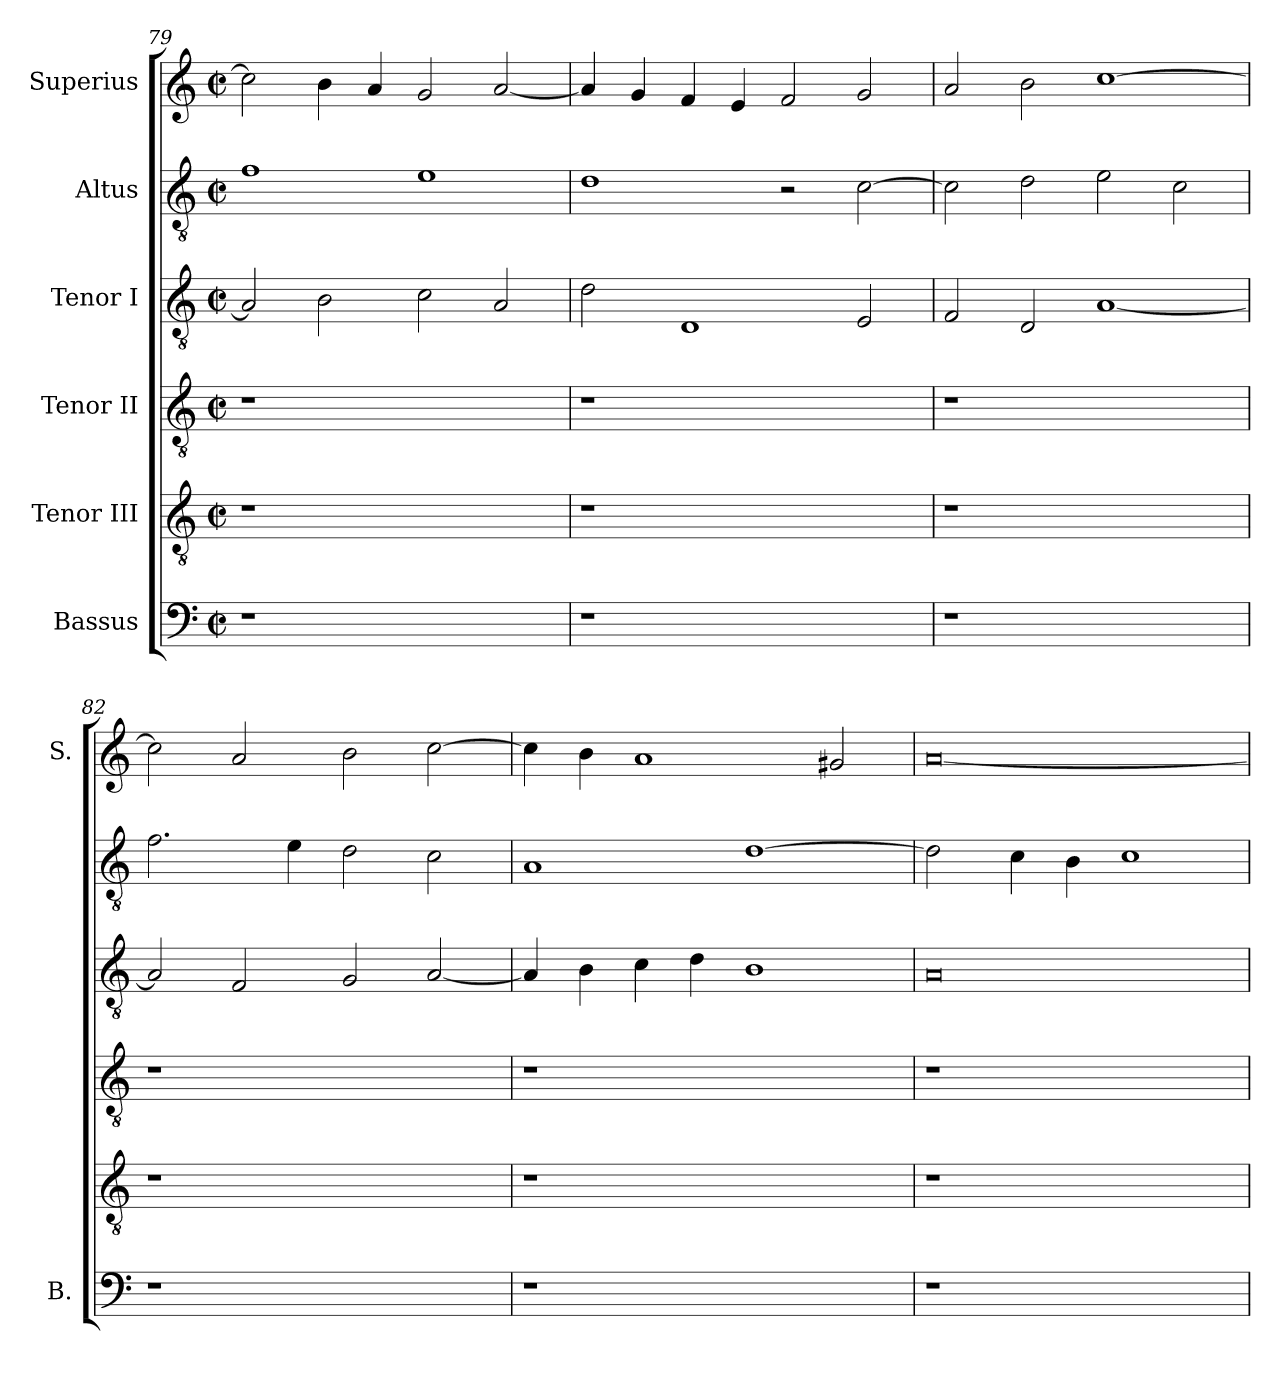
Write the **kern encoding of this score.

**kern	**kern	**kern	**kern	**kern	**kern
*part6	*part5	*part4	*part3	*part2	*part1
*staff6	*staff5	*staff4	*staff3	*staff2	*staff1
*I"Bassus	*I"Tenor III	*I"Tenor II	*I"Tenor I	*I"Altus	*I"Superius
*I'B.	*	*	*	*	*I'S.
!!LO:LB:g=z
*clefF4	*clefGv2	*clefGv2	*clefGv2	*clefGv2	*clefG2
*	*ITrd7c12	*ITrd7c12	*ITrd7c12	*ITrd7c12	*
*k[]	*k[]	*k[]	*k[]	*k[]	*k[]
*C:	*C:	*C:	*C:	*C:	*C:
*M2/2	*M2/2	*M2/2	*M2/2	*M2/2	*M2/2
*met(c|)	*met(c|)	*met(c|)	*met(c|)	*met(c|)	*met(c|)
=79	=79	=79	=79	=79	=79
!LO:N:vis=1	!LO:N:vis=1	!LO:N:vis=1	!	!	!
1r	1r	1r	2AAi/]	1Fi	2cci\]
.	.	.	2BBi\	.	4bi\
.	.	.	.	.	4ai/
1ryy	1ryy	1ryy	2Ci\	1Ei	2gi/
.	.	.	2AAi/	.	[<2ai/
=80	=80	=80	=80	=80	=80
!LO:N:vis=1	!LO:N:vis=1	!LO:N:vis=1	!	!	!
1r	1r	1r	2Di\	1Di	4ai/]
.	.	.	.	.	4gi/
.	.	.	1DDi	.	4fi/
.	.	.	.	.	4ei/
1ryy	1ryy	1ryy	.	2r	2fi/
.	.	.	2EEi/	[>2Ci\	2gi/
=81	=81	=81	=81	=81	=81
!LO:N:vis=1	!LO:N:vis=1	!LO:N:vis=1	!	!	!
1r	1r	1r	2FFi/	2Ci\]	2ai/
.	.	.	2DDi/	2Di\	2bi\
1ryy	1ryy	1ryy	[<1AAi	2Ei\	[>1cci
.	.	.	.	2Ci\	.
=82	=82	=82	=82	=82	=82
!LO:N:vis=1	!LO:N:vis=1	!LO:N:vis=1	!	!	!
1r	1r	1r	2AAi/]	2.Fi\	2cci\]
.	.	.	2FFi/	.	2ai/
.	.	.	.	4Ei\	.
1ryy	1ryy	1ryy	2GGi/	2Di\	2bi\
.	.	.	[<2AAi/	2Ci\	[>2cci\
=83	=83	=83	=83	=83	=83
!LO:N:vis=1	!LO:N:vis=1	!LO:N:vis=1	!	!	!
1r	1r	1r	4AAi/]	1AAi	4cci\]
.	.	.	4BBi\	.	4bi\
.	.	.	4Ci\	.	1ai
.	.	.	4Di\	.	.
1ryy	1ryy	1ryy	1BBi	[>1Di	.
.	.	.	.	.	2g#Xi/
!!LO:PB:g=z
=84	=84	=84	=84	=84	=84
!LO:N:vis=1	!LO:N:vis=1	!LO:N:vis=1	!	!	!
1r	1r	1r	0AAi	2Di\]	[<0ai
.	.	.	.	4Ci\	.
.	.	.	.	4BBi\	.
1ryy	1ryy	1ryy	.	1Ci	.
=	=	=	=	=	=
*-	*-	*-	*-	*-	*-
